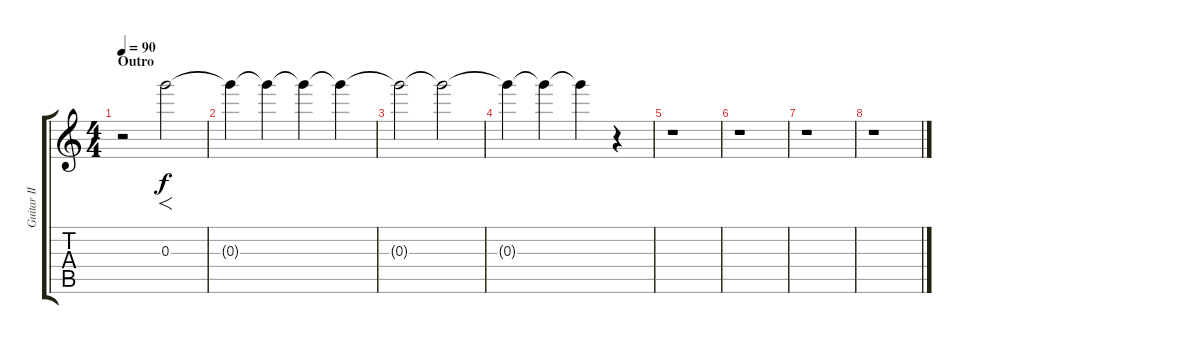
\track ("Guitar II (2 Octaves Up)" "Guitar II ") {instrument distortionguitar}
\staff {score tabs}
\tuning (E6 B5 G5 D5 A4 D4) {hide}
\ts (4 4)
\section ("" "Outro")
\tempo 90
\clef g2
\ks c
r.2{dy f} 0.3.2{f} |
0.3{t}.4{volume 8} 0.3{t}.4{volume 7} 0.3{t}.4{volume 6} 0.3{t}.4{volume 5} |
0.3{t}.2{volume 4} 0.3{t}.2{volume 3} |
0.3{t}.4{volume 2} 0.3{t}.4{volume 1} 0.3{t}.4{volume 0} r.4 |
r.1 |
r.1 |
r.1 |
r.1
